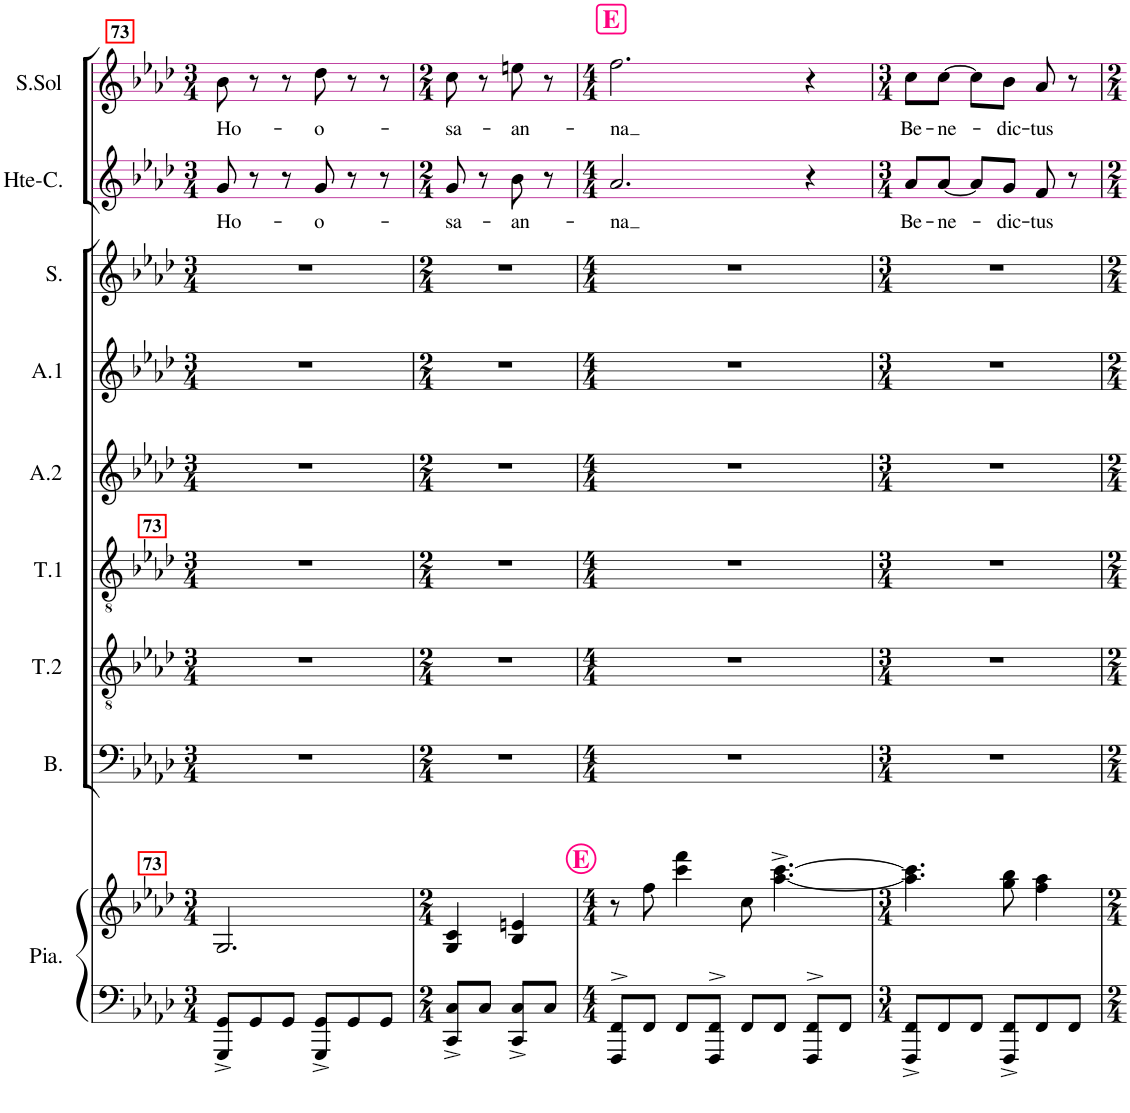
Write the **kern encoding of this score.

**kern	**kern	**kern	**kern	**kern	**kern	**kern	**kern	**kern	**text	**kern	**text
*part9	*part9	*part8	*part7	*part6	*part5	*part4	*part3	*part2	*part2	*part1	*part1
*staff10	*staff9	*staff8	*staff7	*staff6	*staff5	*staff4	*staff3	*staff2	*staff2	*staff1	*staff1
*I"Piano	*	*I"Basse	*I"Ténor 2	*I"Ténor 1	*I"Alto 2	*I"Alto 1	*I"Soprano	*I"Hte-Contre	*	*I"Soprane Sol	*
*I'Pia.	*	*I'B.	*I'T.2	*I'T.1	*I'A.2	*I'A.1	*I'S.	*I'Hte-C.	*	*I'S.Sol	*
!!LO:PB:g=z
*clefF4	*clefG2	*clefF4	*clefGv2	*clefGv2	*clefG2	*clefG2	*clefG2	*clefG2	*	*clefG2	*
*k[b-e-a-d-]	*k[b-e-a-d-]	*k[b-e-a-d-]	*k[b-e-a-d-]	*k[b-e-a-d-]	*k[b-e-a-d-]	*k[b-e-a-d-]	*k[b-e-a-d-]	*k[b-e-a-d-]	*	*k[b-e-a-d-]	*
*M3/4	*M3/4	*M3/4	*M3/4	*M3/4	*M3/4	*M3/4	*M3/4	*M3/4	*	*M3/4	*
=73	=73	=73	=73	=73	=73	=73	=73	=73	=73	=73	=73
!	!	!	!	!LO:TX:a:B:t=73	!	!	!	!	!	!	!
!	!LO:TX:a:B:t=73	!	!	!	!	!	!	!	!	!	!
!	!	!	!	!	!	!	!	!	!LO:LY:b	!	!LO:LY:b
8GGG/^ 8GG/^L	2.G/	2.r	2.r	2.r	2.r	2.r	2.r	8g/	Ho-	8b-\	Ho-
8GG/	.	.	.	.	.	.	.	8r	.	8r	.
8GG/J	.	.	.	.	.	.	.	8r	.	8r	.
!	!	!	!	!	!	!	!	!	!LO:LY:b	!	!LO:LY:b
8GGG/^ 8GG/^L	.	.	.	.	.	.	.	8g/	-o-	8dd-\	-o-
8GG/	.	.	.	.	.	.	.	8r	.	8r	.
8GG/J	.	.	.	.	.	.	.	8r	.	8r	.
=74	=74	=74	=74	=74	=74	=74	=74	=74	=74	=74	=74
*M2/4	*M2/4	*M2/4	*M2/4	*M2/4	*M2/4	*M2/4	*M2/4	*M2/4	*	*M2/4	*
!	!	!	!	!	!	!	!	!	!LO:LY:b	!	!LO:LY:b
8CC/^ 8C/^L	4G/ 4c/	2r	2r	2r	2r	2r	2r	8g/	-sa-	8cc\	-sa-
8C/J	.	.	.	.	.	.	.	8r	.	8r	.
!	!	!	!	!	!	!	!	!	!LO:LY:b	!	!LO:LY:b
8CC/^ 8C/^L	4B-/ 4en/	.	.	.	.	.	.	8b-\	-an-	8een\	-an-
8C/J	.	.	.	.	.	.	.	8r	.	8r	.
!!LO:REH:place=s1:a:B:cj:color=#FF007F:fs=14:t=E
=75	=75	=75	=75	=75	=75	=75	=75	=75	=75	=75	=75
*M4/4	*M4/4	*M4/4	*M4/4	*M4/4	*M4/4	*M4/4	*M4/4	*M4/4	*	*M4/4	*
!	!LO:TX:a:B:color=#FF007F:t=E	!	!	!	!	!	!	!	!	!	!
!	!	!	!	!	!	!	!	!	!LO:LY:b	!	!LO:LY:b
8FFF/^> 8FF/^>L	8r	1r	1r	1r	1r	1r	1r	2.a-/	-na	2.ff\	-na
8FF/J	8ff\	.	.	.	.	.	.	.	.	.	.
8FF/L	4ccc\ 4fff\	.	.	.	.	.	.	.	.	.	.
8FFF/^> 8FF/^>J	.	.	.	.	.	.	.	.	.	.	.
8FF/L	8cc\	.	.	.	.	.	.	.	.	.	.
8FF/J	[4.aa-\^ [4.ccc\^	.	.	.	.	.	.	.	.	.	.
8FFF/^> 8FF/^>L	.	.	.	.	.	.	.	4r	.	4r	.
8FF/J	.	.	.	.	.	.	.	.	.	.	.
=76	=76	=76	=76	=76	=76	=76	=76	=76	=76	=76	=76
*M3/4	*M3/4	*M3/4	*M3/4	*M3/4	*M3/4	*M3/4	*M3/4	*M3/4	*	*M3/4	*
!	!	!	!	!	!	!	!	!	!LO:LY:b	!	!LO:LY:b
8FFF/^ 8FF/^L	4.aa-\] 4.ccc\]	2.r	2.r	2.r	2.r	2.r	2.r	8a-/L	Be-	8cc\L	Be-
!	!	!	!	!	!	!	!	!	!LO:LY:b	!	!LO:LY:b
8FF/	.	.	.	.	.	.	.	[8a-/J	-ne-	[8cc\J	-ne-
8FF/J	.	.	.	.	.	.	.	8a-/L]	.	8cc\L]	.
!	!	!	!	!	!	!	!	!	!LO:LY:b	!	!LO:LY:b
8FFF/^ 8FF/^L	8gg\ 8bb-\	.	.	.	.	.	.	8g/J	-dic-	8b-\J	-dic-
!	!	!	!	!	!	!	!	!	!LO:LY:b	!	!LO:LY:b
8FF/	4ff\ 4aa-\	.	.	.	.	.	.	8f/	-tus	8a-/	-tus
8FF/J	.	.	.	.	.	.	.	8r	.	8r	.
=	=	=	=	=	=	=	=	=	=	=	=
*-	*-	*-	*-	*-	*-	*-	*-	*-	*-	*-	*-
